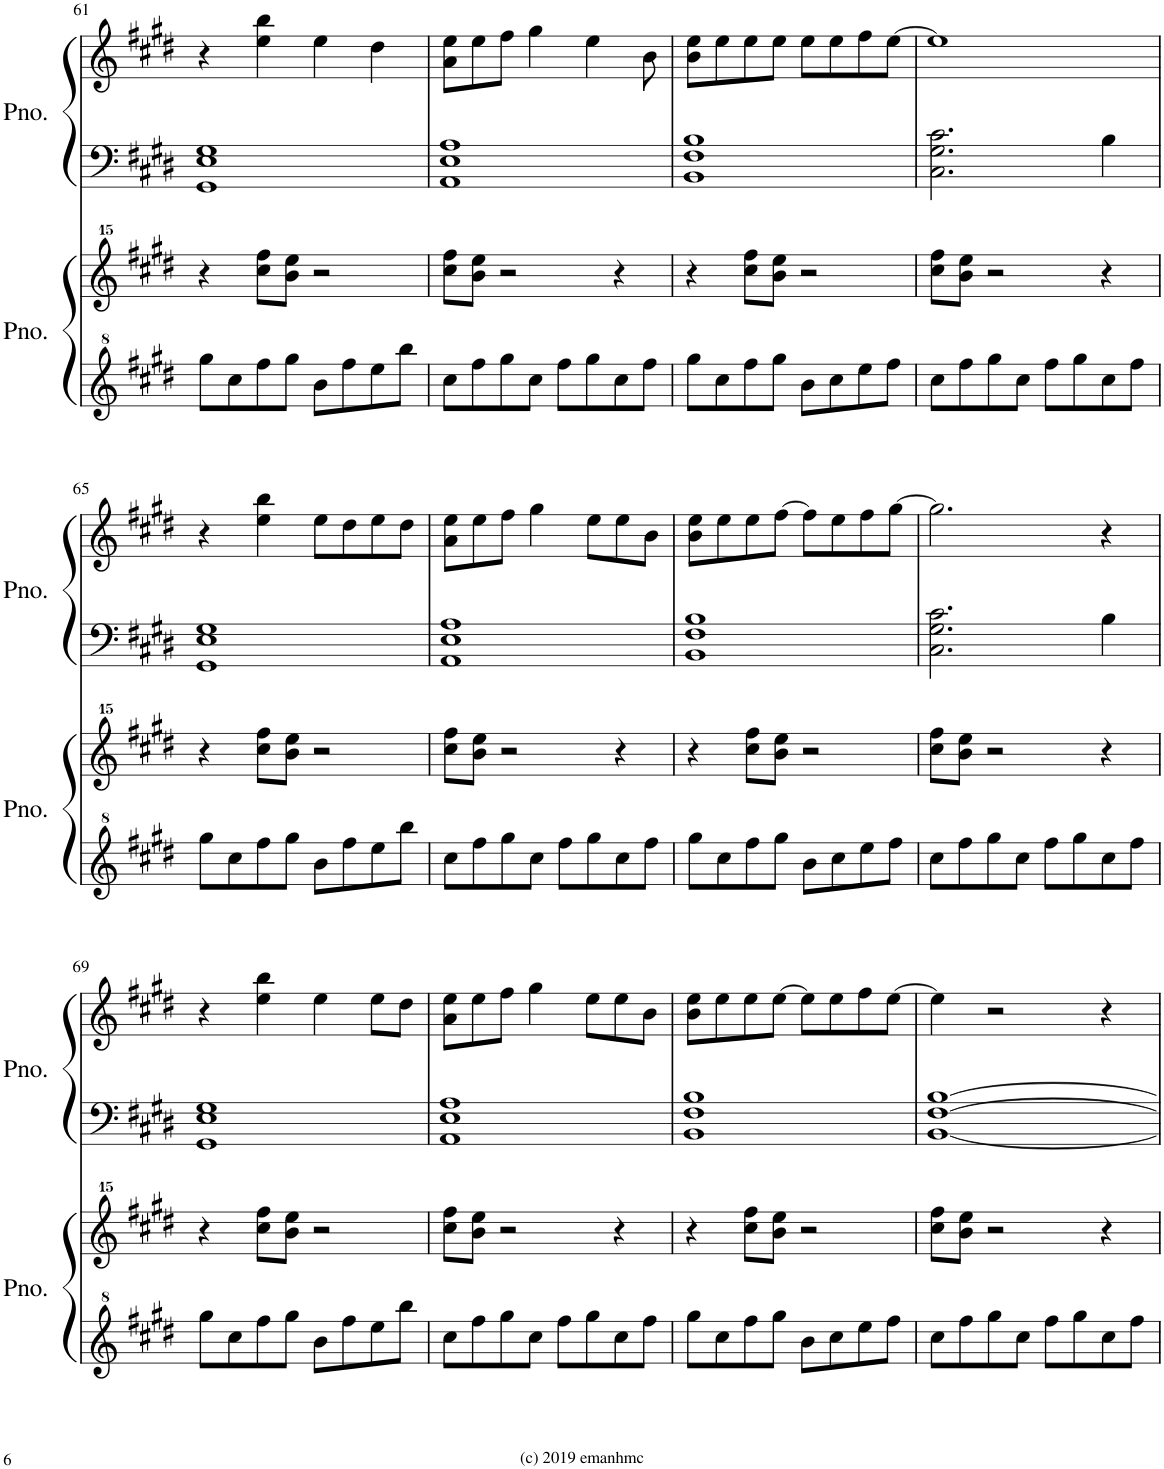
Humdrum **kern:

**kern	**kern	**kern	**kern
*part2	*part2	*part1	*part1
*staff4	*staff3	*staff2	*staff1
*I"Grand Piano	*	*I"Piano	*
*I'Pno.	*	*I'Pno.	*
!!LO:PB:g=z
*clefG^2	*clefG^^2	*clefF4	*clefG2
*k[f#c#g#d#]	*k[f#c#g#d#]	*k[f#c#g#d#]	*k[f#c#g#d#]
*M4/4	*M4/4	*M4/4	*M4/4
*met(c)	*met(c)	*met(c)	*met(c)
=61	=61	=61	=61
8ggg#\L	4r	1GG# 1E 1G#	4r
8ccc#\	.	.	.
8fff#\	8cccc#\ 8ffff#\L	.	4ee\ 4bb\
8ggg#\J	8bbb\ 8eeee\J	.	.
8bb\L	2r	.	4ee\
8fff#\	.	.	.
8eee\	.	.	4dd#\
8bbb\J	.	.	.
=62	=62	=62	=62
8ccc#\L	8cccc#\ 8ffff#\L	1AA 1E 1A	8a\ 8ee\L
8fff#\	8bbb\ 8eeee\J	.	8ee\
8ggg#\	2r	.	8ff#\J
8ccc#\J	.	.	4gg#\
8fff#\L	.	.	.
8ggg#\	.	.	4ee\
8ccc#\	4r	.	.
8fff#\J	.	.	8b\
=63	=63	=63	=63
8ggg#\L	4r	1BB 1F# 1B	8b\ 8ee\L
8ccc#\	.	.	8ee\
8fff#\	8cccc#\ 8ffff#\L	.	8ee\
8ggg#\J	8bbb\ 8eeee\J	.	8ee\J
8bb\L	2r	.	8ee\L
8ccc#\	.	.	8ee\
8eee\	.	.	8ff#\
8fff#\J	.	.	[8ee\J
=64	=64	=64	=64
8ccc#\L	8cccc#\ 8ffff#\L	2.C#\ 2.G#\ 2.c#\	1ee]
8fff#\	8bbb\ 8eeee\J	.	.
8ggg#\	2r	.	.
8ccc#\J	.	.	.
8fff#\L	.	.	.
8ggg#\	.	.	.
8ccc#\	4r	4B\	.
8fff#\J	.	.	.
!!LO:LB:g=z
=65	=65	=65	=65
8ggg#\L	4r	1GG# 1E 1G#	4r
8ccc#\	.	.	.
8fff#\	8cccc#\ 8ffff#\L	.	4ee\ 4bb\
8ggg#\J	8bbb\ 8eeee\J	.	.
8bb\L	2r	.	8ee\L
8fff#\	.	.	8dd#\
8eee\	.	.	8ee\
8bbb\J	.	.	8dd#\J
=66	=66	=66	=66
8ccc#\L	8cccc#\ 8ffff#\L	1AA 1E 1A	8a\ 8ee\L
8fff#\	8bbb\ 8eeee\J	.	8ee\
8ggg#\	2r	.	8ff#\J
8ccc#\J	.	.	4gg#\
8fff#\L	.	.	.
8ggg#\	.	.	8ee\L
8ccc#\	4r	.	8ee\
8fff#\J	.	.	8b\J
=67	=67	=67	=67
8ggg#\L	4r	1BB 1F# 1B	8b\ 8ee\L
8ccc#\	.	.	8ee\
8fff#\	8cccc#\ 8ffff#\L	.	8ee\
8ggg#\J	8bbb\ 8eeee\J	.	[8ff#\J
8bb\L	2r	.	8ff#\L]
8ccc#\	.	.	8ee\
8eee\	.	.	8ff#\
8fff#\J	.	.	[8gg#\J
=68	=68	=68	=68
8ccc#\L	8cccc#\ 8ffff#\L	2.C#\ 2.G#\ 2.c#\	2.gg#\]
8fff#\	8bbb\ 8eeee\J	.	.
8ggg#\	2r	.	.
8ccc#\J	.	.	.
8fff#\L	.	.	.
8ggg#\	.	.	.
8ccc#\	4r	4B\	4r
8fff#\J	.	.	.
!!LO:LB:g=z
=69	=69	=69	=69
8ggg#\L	4r	1GG# 1E 1G#	4r
8ccc#\	.	.	.
8fff#\	8cccc#\ 8ffff#\L	.	4ee\ 4bb\
8ggg#\J	8bbb\ 8eeee\J	.	.
8bb\L	2r	.	4ee\
8fff#\	.	.	.
8eee\	.	.	8ee\L
8bbb\J	.	.	8dd#\J
=70	=70	=70	=70
8ccc#\L	8cccc#\ 8ffff#\L	1AA 1E 1A	8a\ 8ee\L
8fff#\	8bbb\ 8eeee\J	.	8ee\
8ggg#\	2r	.	8ff#\J
8ccc#\J	.	.	4gg#\
8fff#\L	.	.	.
8ggg#\	.	.	8ee\L
8ccc#\	4r	.	8ee\
8fff#\J	.	.	8b\J
=71	=71	=71	=71
8ggg#\L	4r	1BB 1F# 1B	8b\ 8ee\L
8ccc#\	.	.	8ee\
8fff#\	8cccc#\ 8ffff#\L	.	8ee\
8ggg#\J	8bbb\ 8eeee\J	.	[8ee\J
8bb\L	2r	.	8ee\L]
8ccc#\	.	.	8ee\
8eee\	.	.	8ff#\
8fff#\J	.	.	[8ee\J
=72	=72	=72	=72
8ccc#\L	8cccc#\ 8ffff#\L	[1BB [1F# [1B	4ee\]
8fff#\	8bbb\ 8eeee\J	.	.
8ggg#\	2r	.	2r
8ccc#\J	.	.	.
8fff#\L	.	.	.
8ggg#\	.	.	.
8ccc#\	4r	.	4r
8fff#\J	.	.	.
=	=	=	=
*-	*-	*-	*-
